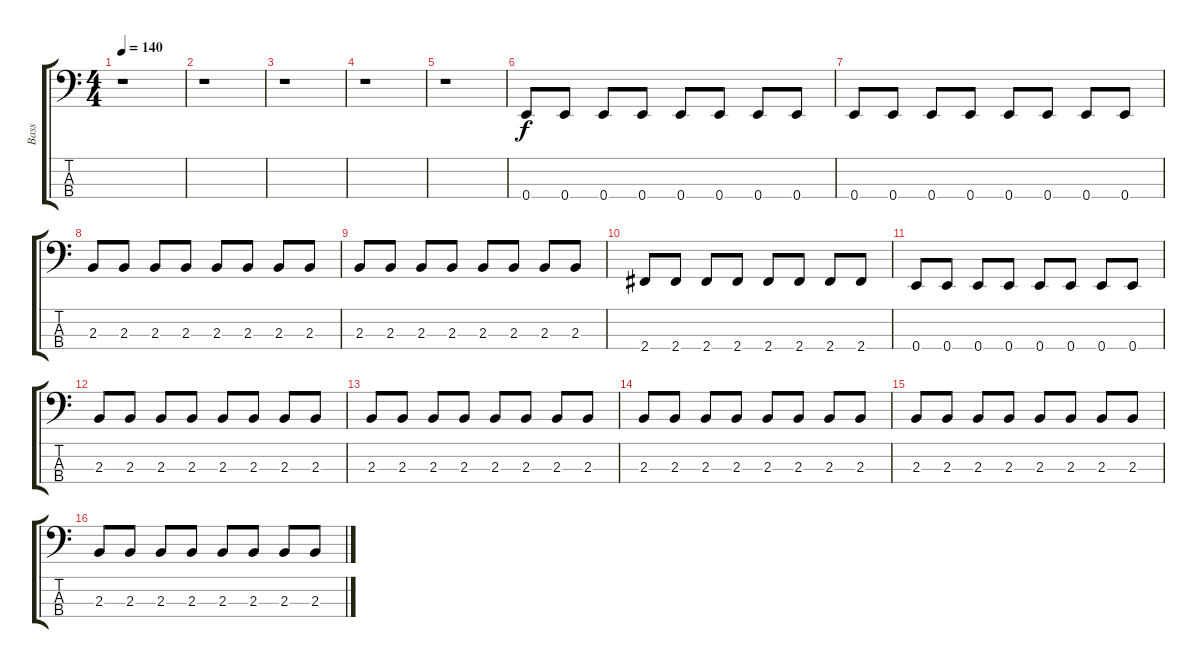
\track ("Bass" "Bass") {instrument electricbassfinger}
\staff {score tabs}
\tuning (G2 D2 A1 E1) {hide}
\ts (4 4)
\tempo 140
\clef f4
\ks c
r.1{dy f instrument electricbassfinger} |
r.1 |
r.1 |
r.1 |
r.1 |
0.4.8 0.4.8 0.4.8 0.4.8 0.4.8 0.4.8 0.4.8 0.4.8 |
0.4.8 0.4.8 0.4.8 0.4.8 0.4.8 0.4.8 0.4.8 0.4.8 |
2.3.8 2.3.8 2.3.8 2.3.8 2.3.8 2.3.8 2.3.8 2.3.8 |
2.3.8 2.3.8 2.3.8 2.3.8 2.3.8 2.3.8 2.3.8 2.3.8 |
2.4.8 2.4.8 2.4.8 2.4.8 2.4.8 2.4.8 2.4.8 2.4.8 |
0.4.8 0.4.8 0.4.8 0.4.8 0.4.8 0.4.8 0.4.8 0.4.8 |
2.3.8 2.3.8 2.3.8 2.3.8 2.3.8 2.3.8 2.3.8 2.3.8 |
2.3.8 2.3.8 2.3.8 2.3.8 2.3.8 2.3.8 2.3.8 2.3.8 |
2.3.8 2.3.8 2.3.8 2.3.8 2.3.8 2.3.8 2.3.8 2.3.8 |
2.3.8 2.3.8 2.3.8 2.3.8 2.3.8 2.3.8 2.3.8 2.3.8 |
2.3.8 2.3.8 2.3.8 2.3.8 2.3.8 2.3.8 2.3.8 2.3.8
